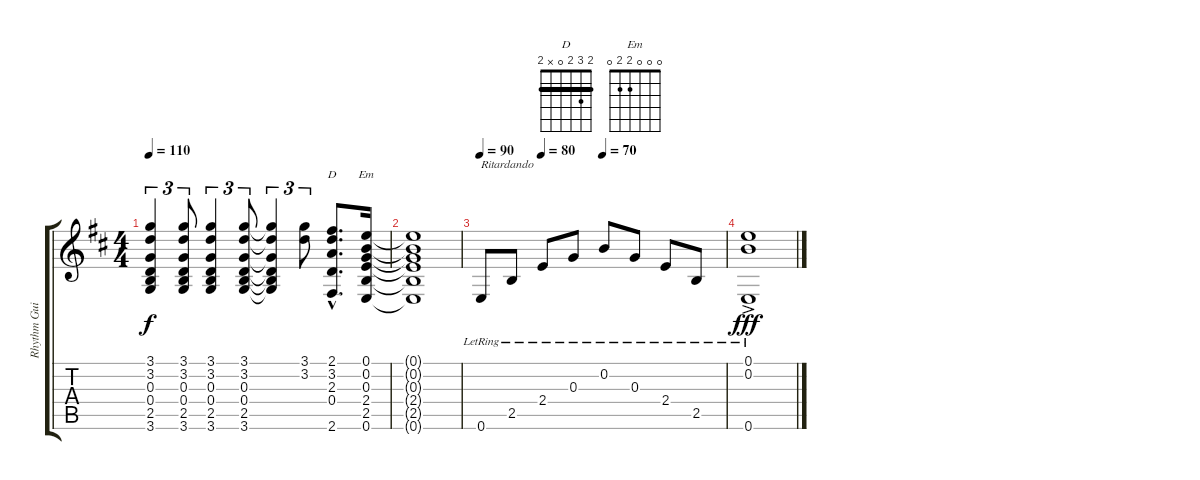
\track ("Rhythm Guitar" "Rhythm Gui") {instrument acousticguitarsteel}
\staff {score tabs}
\tuning (E4 B3 G3 D3 A2 E2) {hide}
\chord ("D" 2 3 2 0 x 2) {barre 2}
\chord ("Em" 0 0 0 2 2 0)
\ts (4 4)
\tempo 110
\clef g2
\ks d
(3.1 3.2 0.3 0.4 2.5 3.6).4{tu (3 2) dy f} (3.1 3.2 0.3 0.4 2.5 3.6).8{tu (3 2)} (3.1 3.2 0.3 0.4 2.5 3.6).4{tu (3 2)} (3.1 3.2 0.3 0.4 2.5 3.6).8{tu (3 2)} (3.1{t} 3.2{t} 0.3{t} 0.4{t} 2.5{t} 3.6{t}).4{tu (3 2)} (3.1 3.2).8{tu (3 2)} (2.1{hac} 3.2{hac} 2.3{hac} 0.4{hac} 2.6{hac}).8{d ch "D"} (0.1 0.2 0.3 2.4 2.5 0.6).16{ch "Em"} |
(0.1{t} 0.2{t} 0.3{t} 2.4{t} 2.5{t} 0.6{t}).1 |
\tempo 90
\tempo (80 0.25)
\tempo (70 0.5)
0.6{lr}.8{txt "Ritardando"} 2.5{lr}.8 2.4{lr}.8 0.3{lr}.8 0.2{lr}.8 0.3{lr}.8 2.4{lr}.8 2.5{lr}.8 |
(0.1{ac lr} 0.2{ac} 0.6{ac lr}).1{dy fff}
